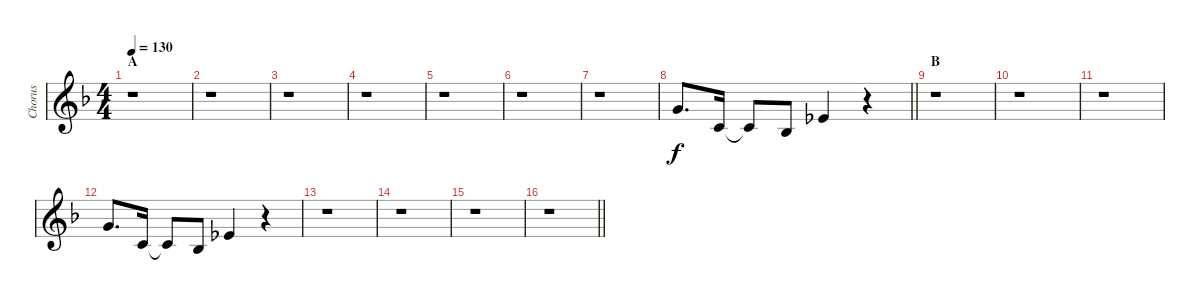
\track ("Chorus" "Chorus") {instrument lead4chiff}
\staff {score}
\tuning (D4 A3 F3 C3 G2 D2) {hide}
\ts (4 4)
\section ("" "A")
\tempo 130
\clef g2
\ks f
r.1{dy f} |
r.1 |
r.1 |
r.1 |
r.1 |
r.1 |
r.1 |
\barLineRight lightlight
5.1.8{d} 3.2.16 3.2{t}.8 1.2.8 1.1.4 r.4 |
\section ("" "B")
r.1 |
r.1 |
r.1 |
5.1.8{d} 3.2.16 3.2{t}.8 1.2.8 1.1.4 r.4 |
r.1 |
r.1 |
r.1 |
\barLineRight lightlight
r.1
